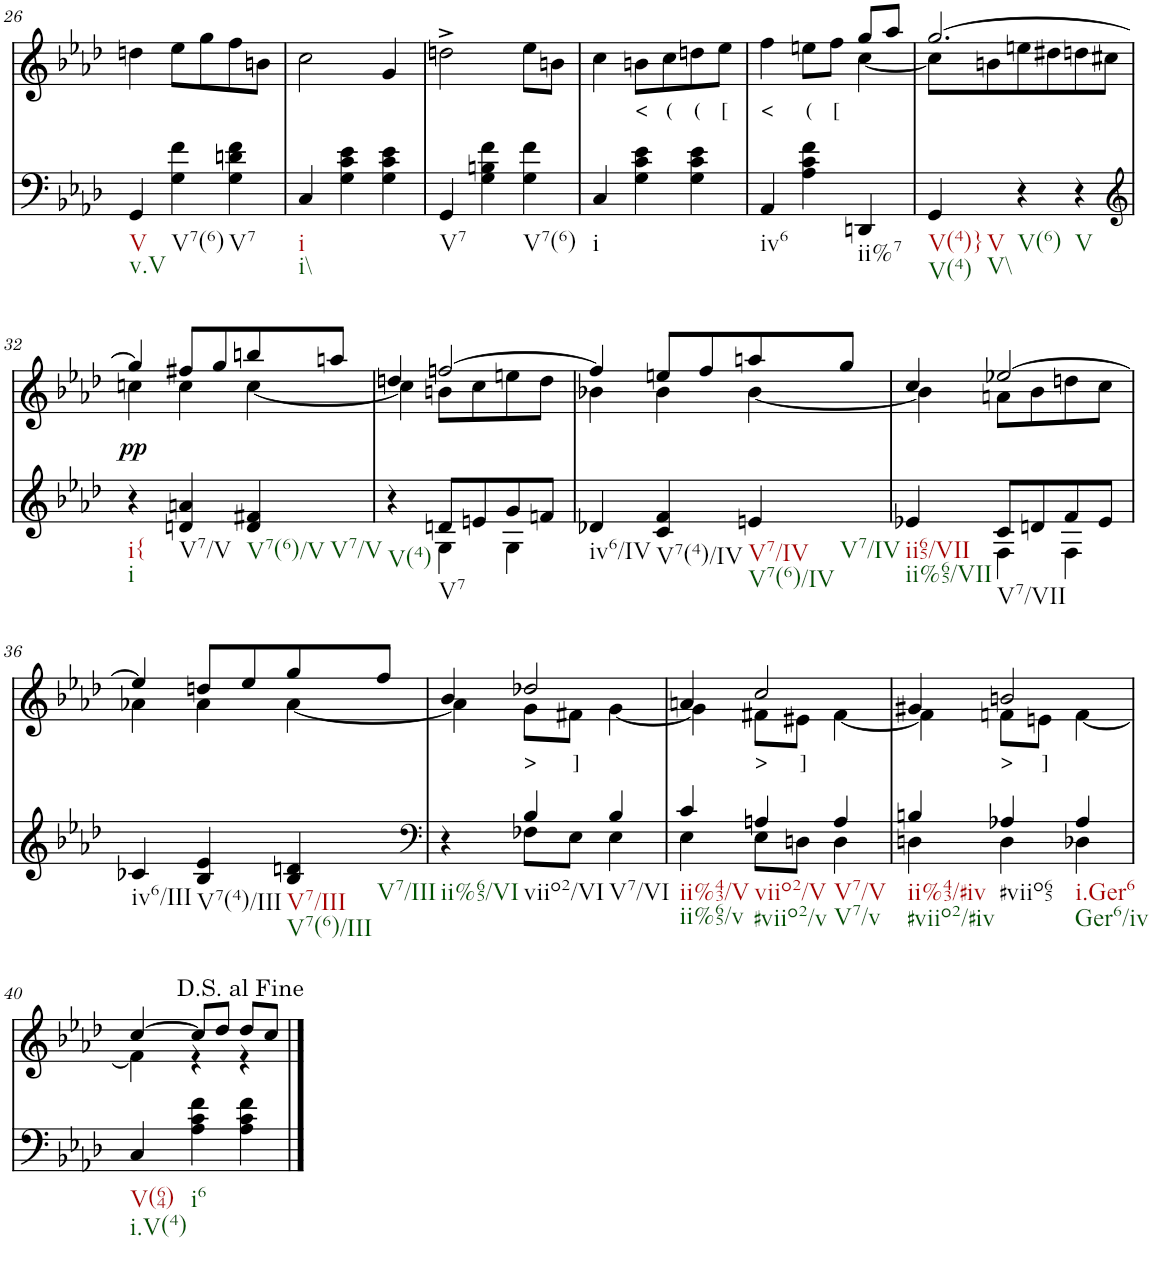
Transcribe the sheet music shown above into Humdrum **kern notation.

**kern	**kern	**text	**dynam
*part2	*part1	*part1	*part1
*staff2	*staff1	*staff1	*staff1
*I"piano	*I"piano	*	*
*I'Pno	*I'Pno	*	*
!!LO:PB:g=z
*clefF4	*clefG2	*	*
*k[b-e-a-d-]	*k[b-e-a-d-]	*	*
*f:	*f:	*	*
*M3/4	*M3/4	*	*
=26	=26	=26	=26
!LO:TX:b:t=V	!	!	!
!LO:TX:b:t=v.V	!	!	!
4GG/	4ddn\	.	.
!LO:TX:b:t=V7(6)	!	!	!
4G\ 4f\	8ee-\L	.	.
.	8gg\	.	.
!LO:TX:b:t=V7	!	!	!
4G\ 4dn\ 4f\	8ff\	.	.
.	8bn\J	.	.
=27	=27	=27	=27
!LO:TX:b:t=i	!	!	!
!LO:TX:b:t=i\\	!	!	!
4C/	2cc\	.	.
4G\ 4c\ 4e-\	.	.	.
4G\ 4c\ 4e-\	4g/	.	.
=28	=28	=28	=28
!LO:TX:b:t=V7	!	!	!
4GG/	2ddn^\	.	.
4G\ 4Bn\ 4f\	.	.	.
!LO:TX:b:t=V7(6)	!	!	!
4G\ 4f\	8ee-\L	.	.
.	8bn\J	.	.
=29	=29	=29	=29
!LO:TX:b:t=i	!	!	!
4C/	4cc\	.	.
!	!	!LO:LY:b	!
4G\ 4c\ 4e-\	8bn\L	<	.
!	!	!LO:LY:b	!
.	8cc\	(	.
!	!	!LO:LY:b	!
4G\ 4c\ 4e-\	8ddn\	(	.
!	!	!LO:LY:b	!
.	8ee-\J	[	.
=30	=30	=30	=30
*	*^	*	*
!LO:TX:b:t=iv6	!	!	!	!
!	!	!	!LO:LY:b	!
4AA-/	2ryy	4ff\	<	.
!	!	!	!LO:LY:b	!
4A-\ 4c\ 4f\	.	8een\L	(	.
!	!	!	!LO:LY:b	!
.	.	8ff\J	[	.
!LO:TX:b:t=ii%7	!	!	!	!
4DDn/	8gg/L	[4cc\	.	.
.	8aa-/J	.	.	.
=31	=31	=31	=31	=31
!LO:TX:b:t=V(4)}	!	!	!	!
!LO:TX:b:t=V(4)	!	!	!	!
!LO:TX:b:t=V	!	!	!	!
!LO:TX:b:t=V\\	!	!	!	!
4GG/	[2.gg/	8cc\L]	.	.
.	.	8bn\	.	.
!LO:TX:b:t=V(6)	!	!	!	!
4r	.	8een\	.	.
.	.	8dd#X\	.	.
!LO:TX:b:t=V	!	!	!	!
4r	.	8ddn\	.	.
.	.	8cc#X\J	.	.
!!LO:LB:g=z	!!
=32	=32	=32	=32	=32
*clefG2	*	*	*	*
!LO:TX:b:t=i{	!	!	!	!
!LO:TX:b:t=i	!	!	!	!
!	!	!	!	!LO:DY:b
4r	4gg/]	4ccn\	.	pp
!LO:TX:b:t=V7/V	!	!	!	!
4dn/ 4an/	8ff#X/L	4cc\	.	.
.	8gg/	.	.	.
!LO:TX:b:t=V7(6)/V	!	!	!	!
!LO:TX:b:t=V7/V	!	!	!	!
4d/ 4f#X/	8bbn/	[4cc\	.	.
.	8aan/J	.	.	.
=33	=33	=33	=33	=33
*^	*	*	*	*
!LO:TX:b:t=V(4)	!	!	!	!	!
4r	4ryy	4ddn/	4cc\]	.	.
!LO:TX:b:t=V7	!	!	!	!	!
8dn/L	4G\	[2ffn/	8bn\L	.	.
8en/	.	.	8cc\	.	.
8g/	4G\	.	8een\	.	.
8fn/J	.	.	8dd\J	.	.
*v	*v	*	*	*	*
=34	=34	=34	=34	=34
!LO:TX:b:t=iv6/IV	!	!	!	!
4d-X/	4ff/]	4b-X\	.	.
!LO:TX:b:t=V7(4)/IV	!	!	!	!
4c/ 4f/	8een/L	4b-\	.	.
.	8ff/	.	.	.
!LO:TX:b:t=V7/IV	!	!	!	!
!LO:TX:b:t=V7(6)/IV	!	!	!	!
!LO:TX:b:t=V7/IV	!	!	!	!
4en/	8aan/	[4b-\	.	.
.	8gg/J	.	.	.
=35	=35	=35	=35	=35
*^	*	*	*	*
!LO:TX:b:t=ii65/VII	!	!	!	!	!
!LO:TX:b:t=ii%65/VII	!	!	!	!	!
4e-X/	4ryy	4cc/	4b-\]	.	.
!LO:TX:b:t=V7/VII	!	!	!	!	!
8c/L	4F\	[2ee-X/	8an\L	.	.
8dn/	.	.	8b-\	.	.
8f/	4F\	.	8ddn\	.	.
8e-/J	.	.	8cc\J	.	.
*v	*v	*	*	*	*
!!LO:LB:g=z	!!
=36	=36	=36	=36	=36
!LO:TX:b:t=iv6/III	!	!	!	!
4c-X/	4ee-/]	4a-X\	.	.
!LO:TX:b:t=V7(4)/III	!	!	!	!
4B-/ 4e-/	8ddn/L	4a-\	.	.
.	8ee-/	.	.	.
!LO:TX:b:t=V7/III	!	!	!	!
!LO:TX:b:t=V7(6)/III	!	!	!	!
!LO:TX:b:t=V7/III	!	!	!	!
4B-/ 4dn/	8gg/	[4a-\	.	.
.	8ff/J	.	.	.
=37	=37	=37	=37	=37
*clefF4	*	*	*	*
*^	*	*	*	*
!LO:TX:b:t=ii%65/VI	!	!	!	!	!
4r	4ryy	4b-/	4a-\]	.	.
!LO:TX:b:t=viio2/VI	!	!	!	!	!
!	!	!	!	!LO:LY:b	!
4B-/	8F-X\L	2dd-X/	8g\L	>	.
!	!	!	!	!LO:LY:b	!
.	8E-\J	.	8f#X\J	]	.
!LO:TX:b:t=V7/VI	!	!	!	!	!
4B-/	4E-\	.	[4g\	.	.
=38	=38	=38	=38	=38	=38
!LO:TX:b:t=ii%43/V	!	!	!	!	!
!LO:TX:b:t=ii%65/v	!	!	!	!	!
4c/	4E-\	4an/	4g\]	.	.
!LO:TX:b:t=viio2/V	!	!	!	!	!
!LO:TX:b:t=#viio2/v	!	!	!	!	!
!	!	!	!	!LO:LY:b	!
4An/	8E-\L	2cc/	8f#X\L	>	.
!	!	!	!	!LO:LY:b	!
.	8Dn\J	.	8e#X\J	]	.
!LO:TX:b:t=V7/V	!	!	!	!	!
!LO:TX:b:t=V7/v	!	!	!	!	!
4A/	4D\	.	[4f#\	.	.
=39	=39	=39	=39	=39	=39
!LO:TX:b:t=ii%43/#iv	!	!	!	!	!
!LO:TX:b:t=#viio2/#iv	!	!	!	!	!
4Bn/	4Dn\	4g#X/	4f#\]	.	.
!LO:TX:b:t=#viio65	!	!	!	!	!
!	!	!	!	!LO:LY:b	!
4A-X/	4D\	2bn/	8fn\L	>	.
!	!	!	!	!LO:LY:b	!
.	.	.	8en\J	]	.
!LO:TX:b:t=i.Ger6	!	!	!	!	!
!LO:TX:b:t=Ger6/iv	!	!	!	!	!
4A-/	4D-X\	.	[4f\	.	.
!!LO:LB:g=z	!!
=40	=40	=40	=40	=40	=40
!LO:TX:b:t=V(64)	!	!	!	!	!
!LO:TX:b:t=i.V(4)	!	!	!	!	!
*v	*v	*	*	*	*
4C/	[4cc/	4f\]	.	.
!LO:TX:b:t=i6	!	!	!	!
4A-\ 4c\ 4f\	8cc/L]	4r	.	.
.	8dd-/J	.	.	.
4A-\ 4c\ 4f\	8dd-/L	4r	.	.
.	8cc/J	.	.	.
*	*v	*v	*	*
==	==	==	==
*-	*-	*-	*-
